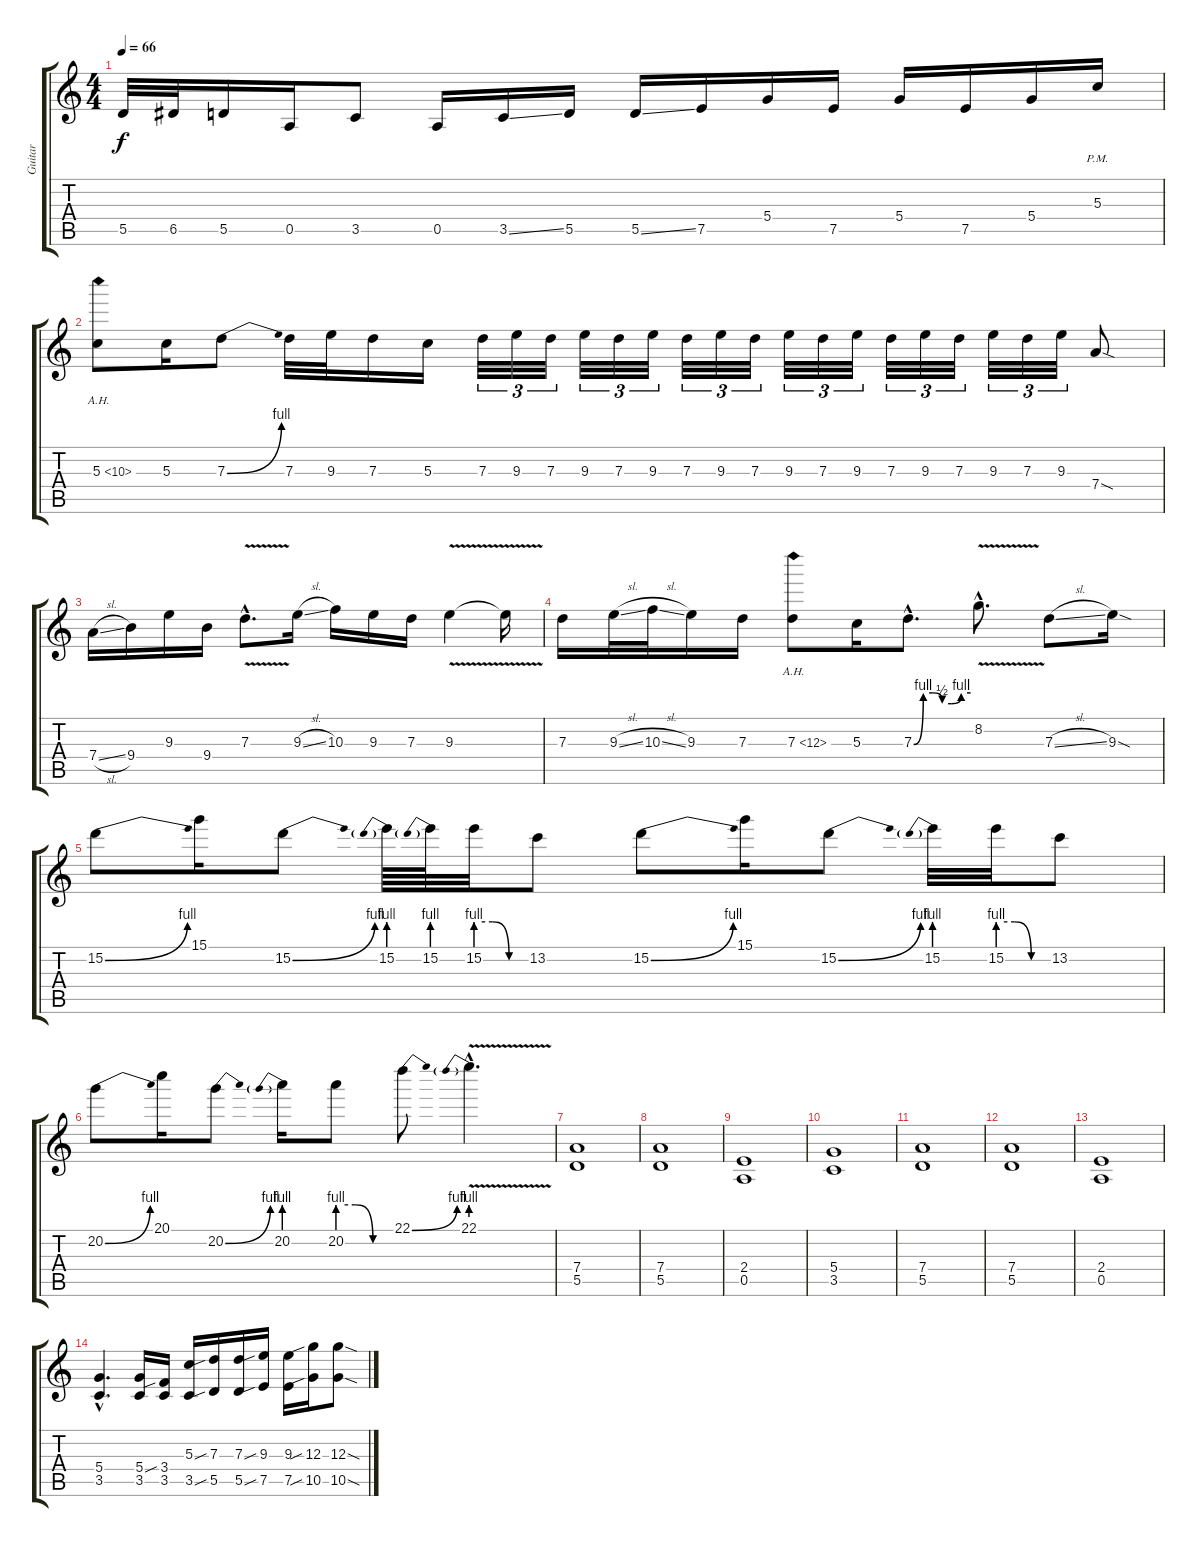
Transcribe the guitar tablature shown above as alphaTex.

\track ("Guitar" "Guitar") {instrument overdrivenguitar}
\staff {score tabs}
\tuning (E4 B3 G3 D3 A2 E2) {hide}
\ts (4 4)
\tempo 66
\clef g2
\ks c
5.5.32{dy f} 6.5.32 5.5.16 0.5.16 3.5.8 0.5.16 3.5{ss}.16 5.5.16 5.5{ss}.16 7.5.16 5.4.16 7.5.16 5.4.16 7.5.16 5.4.16 5.3{pm}.16 |
5.3{ah 5}.8 5.3.16 7.3{be (bend 0 0 60 4)}.8 7.3.32 9.3.32 7.3.16 5.3.16 7.3.32{tu (3 2)} 9.3.32{tu (3 2)} 7.3.32{tu (3 2)} 9.3.32{tu (3 2)} 7.3.32{tu (3 2)} 9.3.32{tu (3 2)} 7.3.32{tu (3 2)} 9.3.32{tu (3 2)} 7.3.32{tu (3 2)} 9.3.32{tu (3 2)} 7.3.32{tu (3 2)} 9.3.32{tu (3 2)} 7.3.32{tu (3 2)} 9.3.32{tu (3 2)} 7.3.32{tu (3 2)} 9.3.32{tu (3 2)} 7.3.32{tu (3 2)} 9.3.32{tu (3 2)} 7.4{sod}.8 |
7.4{sl}.16 9.4.16 9.3.16 9.4.16 7.3{v hac}.8{d} 9.3{sl}.16 10.3.16 9.3.16 7.3.16 9.3{v}.4 9.3{t}.16 |
7.3.16 9.3{sl}.32 10.3{sl}.32 9.3.16 7.3.16 7.3{ah 5}.8 5.3.16 7.3{be (custom 0 0 10 4 20 4 30 2 40 2 50 4 60 4) hac}.8{d} 8.2{v hac}.8{d} 7.3{sl}.8 9.3{sod}.16 |
15.2{be (bend 0 0 60 4)}.8 15.1.16 15.2{be (bend 0 0 60 4)}.8 15.2{be (prebend 0 4 60 4)}.64 15.2{be (prebend 0 4 60 4)}.64 15.2{be (custom 0 4 20 4 40 0 60 0)}.32 13.2.8 15.2{be (bend 0 0 60 4)}.8 15.1.16 15.2{be (bend 0 0 60 4)}.8 15.2{be (prebend 0 4 60 4)}.32 15.2{be (custom 0 4 20 4 40 0 60 0)}.32 13.2.8 |
20.2{be (bend 0 0 60 4)}.8 20.1.16 20.2{be (bend 0 0 60 4)}.8 20.2{be (prebend 0 4 60 4)}.16 20.2{be (custom 0 4 20 4 40 0 60 0)}.8 22.1{be (bend 0 0 60 4)}.8 22.1{be (prebend 0 4 60 4) v hac}.4{d} |
(7.4 5.5).1 |
(7.4 5.5).1 |
(2.4 0.5).1 |
(5.4 3.5).1 |
(7.4 5.5).1 |
(7.4 5.5).1 |
(2.4 0.5).1 |
(5.4{hac} 3.5{hac}).4{d} (5.4 3.5).16 (3.4{sib} 3.5).16 (5.3 3.5).16 (7.3{sib} 5.5{sib}).16 (7.3 5.5).16 (9.3{sib} 7.5{sib}).16 (9.3 7.5).16 (12.3{sib} 10.5{sib}).16 (12.3{sod} 10.5{sod}).8
